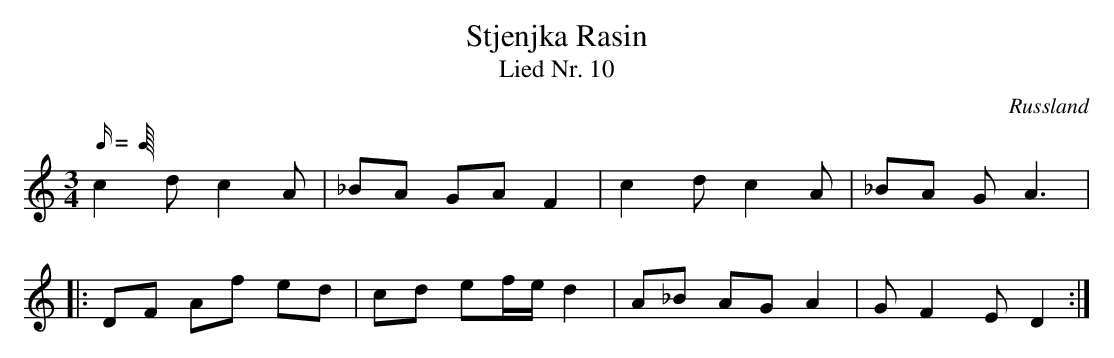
X:1
T: Stjenjka Rasin
T:Lied Nr. 10
M:3/4
L:1/16
Q:C4=90
O:Russland
K:C
c4 d2 c4 A2|_B2A2 G2A2 F4|c4 d2 c4 A2|_B2A2 G2 A6|
|:D2F2 A2f2 e2d2|c2d2 e2fe d4|A2_B2 A2G2 A4|G2F4E2D4:|
